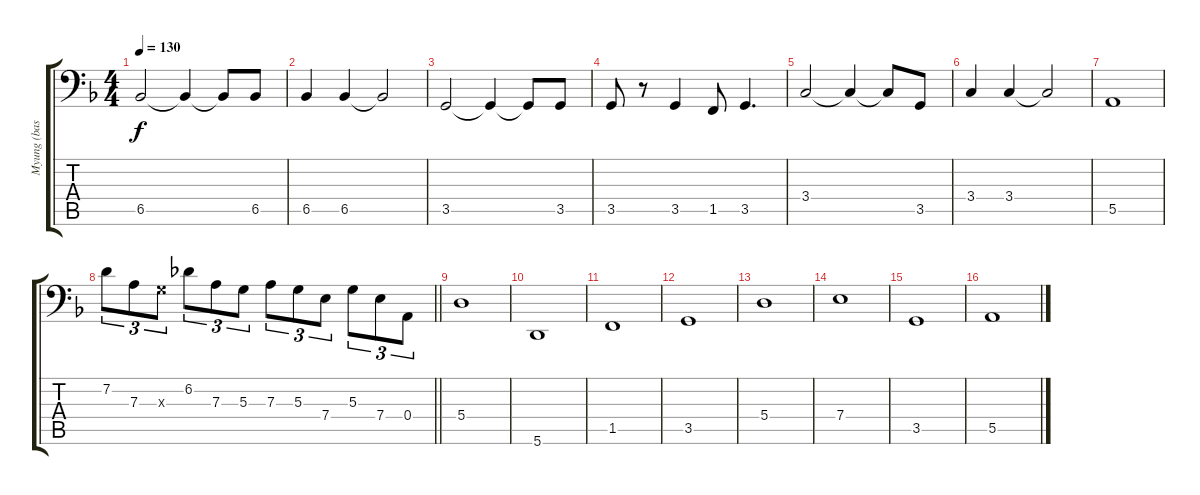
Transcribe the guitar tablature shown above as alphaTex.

\track ("Myung (bass)" "Myung (bas") {instrument electricbassfinger}
\staff {score tabs}
\tuning (C3 G2 D2 A1 E1 A0) {hide}
\ts (4 4)
\tempo 130
\clef f4
\ks dminor
6.5.2{dy f} 6.5{t}.4 6.5{t}.8 6.5.8 |
6.5.4 6.5.4 6.5{t}.2 |
3.5.2 3.5{t}.4 3.5{t}.8 3.5.8 |
3.5.8 r.8 3.5.4 1.5.8 3.5.4{d} |
3.4.2 3.4{t}.4 3.4{t}.8 3.5.8 |
3.4.4 3.4.4 3.4{t}.2 |
5.5.1 |
\barLineRight lightlight
7.2.8{tu (3 2)} 7.3.8{tu (3 2)} 5.3{x}.8{tu (3 2)} 6.2.8{tu (3 2)} 7.3.8{tu (3 2)} 5.3.8{tu (3 2)} 7.3.8{tu (3 2)} 5.3.8{tu (3 2)} 7.4.8{tu (3 2)} 5.3.8{tu (3 2)} 7.4.8{tu (3 2)} 0.4.8{tu (3 2)} |
5.4.1 |
5.6.1 |
1.5.1 |
3.5.1 |
5.4.1 |
7.4.1 |
3.5.1 |
5.5.1
